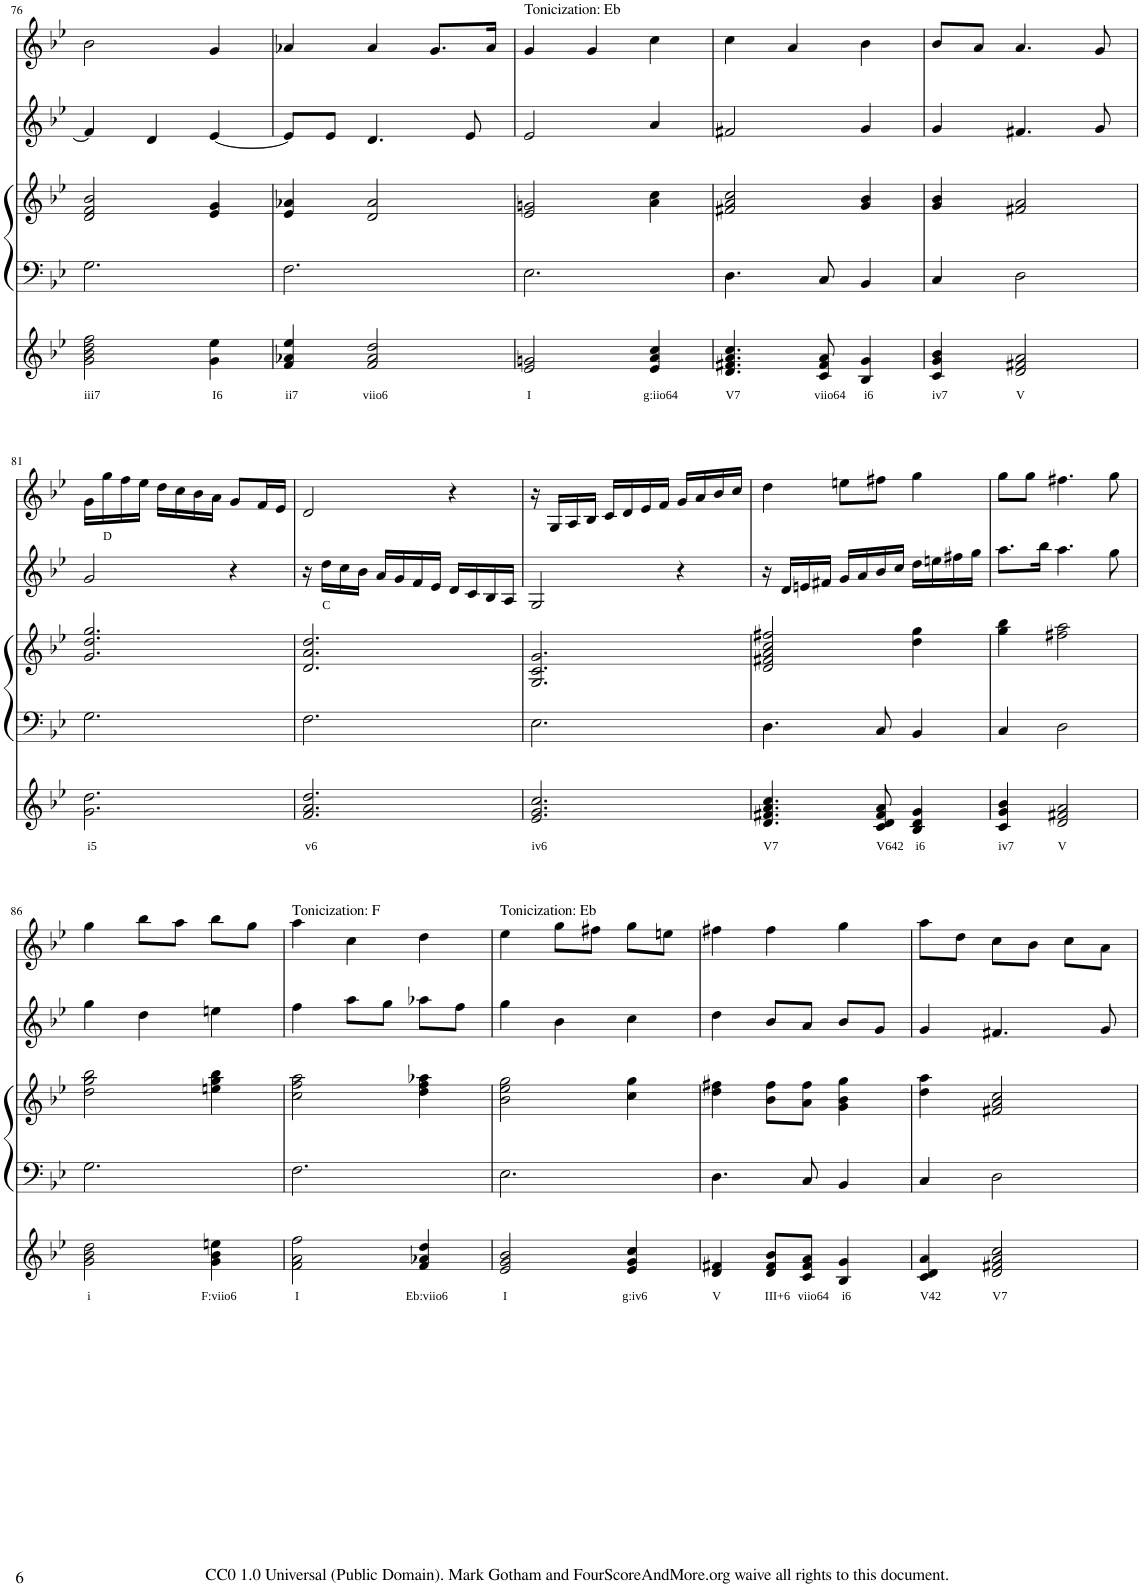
**kern	**text	**kern	**kern	**kern	**text	**kern	**text
*part5	*part5	*part4	*part3	*part2	*part2	*part1	*part1
*staff5	*staff5	*staff4	*staff3	*staff2	*staff2	*staff1	*staff1
*I"Full reduction	*	*I"Basso Continuo	*I"Vln Chd Reduction	*I"Violin 2	*	*I"Violin 1	*
*	*	*	*	*I'Vln	*	*I'Vln	*
!!LO:PB:g=z
*clefG2	*	*clefF4	*clefG2	*clefG2	*	*clefG2	*
*k[b-e-]	*	*k[b-e-]	*k[b-e-]	*k[b-e-]	*	*k[b-e-]	*
*M3/4	*	*M3/4	*M3/4	*M3/4	*	*M3/4	*
=76	=76	=76	=76	=76	=76	=76	=76
!	!LO:LY:b	!	!	!	!	!	!
2g\ 2b-\ 2dd\ 2ff\	iii7	2.G\	2d/ 2f/ 2b-/	4f/]	.	2b-\	.
.	.	.	.	4d/	.	.	.
!	!LO:LY:b	!	!	!	!	!	!
4g\ 4ee-\	I6	.	4e-/ 4g/	[4e-/	.	4g/	.
=77	=77	=77	=77	=77	=77	=77	=77
!	!LO:LY:b	!	!	!	!	!	!
4f/ 4a-X/ 4ee-/	ii7	2.F\	4e-/ 4a-X/	8e-/L]	.	4a-X/	.
.	.	.	.	8e-/J	.	.	.
!	!LO:LY:b	!	!	!	!	!	!
2f/ 2a-/ 2dd/	viio6	.	2d/ 2a-/	4.d/	.	4a-/	.
.	.	.	.	.	.	8.g/L	.
.	.	.	.	8e-/	.	.	.
.	.	.	.	.	.	16a-/Jk	.
=78	=78	=78	=78	=78	=78	=78	=78
!	!	!	!	!	!	!LO:TX:a:t=Tonicization&colon; Eb	!
!	!LO:LY:b	!	!	!	!	!	!
2e-/ 2gn/	I	2.E-\	2e-/ 2gn/	2e-/	.	4g/	.
.	.	.	.	.	.	4g/	.
!	!LO:LY:b	!	!	!	!	!	!
4e-/ 4a/ 4cc/	g:iio64	.	4a\ 4cc\	4a/	.	4cc\	.
=79	=79	=79	=79	=79	=79	=79	=79
!	!LO:LY:b	!	!	!	!	!	!
4.d/ 4.f#X/ 4.a/ 4.cc/	V7	4.D\	2f#X/ 2a/ 2cc/	2f#X/	.	4cc\	.
.	.	.	.	.	.	4a/	.
!	!LO:LY:b	!	!	!	!	!	!
8c/ 8f#/ 8a/	viio64	8C/	.	.	.	.	.
!	!LO:LY:b	!	!	!	!	!	!
4B-/ 4g/	i6	4BB-/	4g/ 4b-/	4g/	.	4b-\	.
=80	=80	=80	=80	=80	=80	=80	=80
!	!LO:LY:b	!	!	!	!	!	!
4c/ 4g/ 4b-/	iv7	4C/	4g/ 4b-/	4g/	.	8b-/L	.
.	.	.	.	.	.	8a/J	.
!	!LO:LY:b	!	!	!	!	!	!
2d/ 2f#X/ 2a/	V	2D\	2f#X/ 2a/	4.f#X/	.	4.a/	.
.	.	.	.	8g/	.	8g/	.
!!LO:LB:g=z
=81	=81	=81	=81	=81	=81	=81	=81
!	!LO:LY:b	!	!	!	!	!	!
2.g\ 2.dd\	i5	2.G\	2.g/ 2.dd/ 2.gg/	2g/	.	16g\LL	.
!	!	!	!	!	!	!	!LO:LY:b
.	.	.	.	.	.	16gg\	D
.	.	.	.	.	.	16ff\	.
.	.	.	.	.	.	16ee-\JJ	.
.	.	.	.	.	.	16dd\LL	.
.	.	.	.	.	.	16cc\	.
.	.	.	.	.	.	16b-\	.
.	.	.	.	.	.	16a\JJ	.
.	.	.	.	4r	.	8g/L	.
.	.	.	.	.	.	16f/L	.
.	.	.	.	.	.	16e-/JJ	.
=82	=82	=82	=82	=82	=82	=82	=82
!	!LO:LY:b	!	!	!	!	!	!
2.f/ 2.a/ 2.dd/	v6	2.F\	2.d/ 2.a/ 2.dd/	16r	.	2d/	.
!	!	!	!	!	!LO:LY:b	!	!
.	.	.	.	16dd\LL	C	.	.
.	.	.	.	16cc\	.	.	.
.	.	.	.	16b-\JJ	.	.	.
.	.	.	.	16a/LL	.	.	.
.	.	.	.	16g/	.	.	.
.	.	.	.	16f/	.	.	.
.	.	.	.	16e-/JJ	.	.	.
.	.	.	.	16d/LL	.	4r	.
.	.	.	.	16c/	.	.	.
.	.	.	.	16B-/	.	.	.
.	.	.	.	16A/JJ	.	.	.
=83	=83	=83	=83	=83	=83	=83	=83
!	!LO:LY:b	!	!	!	!	!	!
2.e-/ 2.g/ 2.cc/	iv6	2.E-\	2.G/ 2.c/ 2.g/	2G/	.	16r	.
.	.	.	.	.	.	16G/LL	.
.	.	.	.	.	.	16A/	.
.	.	.	.	.	.	16B-/JJ	.
.	.	.	.	.	.	16c/LL	.
.	.	.	.	.	.	16d/	.
.	.	.	.	.	.	16e-/	.
.	.	.	.	.	.	16f/JJ	.
.	.	.	.	4r	.	16g/LL	.
.	.	.	.	.	.	16a/	.
.	.	.	.	.	.	16b-/	.
.	.	.	.	.	.	16cc/JJ	.
=84	=84	=84	=84	=84	=84	=84	=84
!	!LO:LY:b	!	!	!	!	!	!
4.d/ 4.f#X/ 4.a/ 4.cc/	V7	4.D\	2d/ 2f#X/ 2a/ 2cc/ 2ff#X/	16r	.	4dd\	.
.	.	.	.	16d/LL	.	.	.
.	.	.	.	16en/	.	.	.
.	.	.	.	16f#X/JJ	.	.	.
.	.	.	.	16g/LL	.	8een\L	.
.	.	.	.	16a/	.	.	.
!	!LO:LY:b	!	!	!	!	!	!
8c/ 8d/ 8f#/ 8a/	V642	8C/	.	16b-/	.	8ff#X\J	.
.	.	.	.	16cc/JJ	.	.	.
!	!LO:LY:b	!	!	!	!	!	!
4B-/ 4d/ 4g/	i6	4BB-/	4dd\ 4gg\	16dd\LL	.	4gg\	.
.	.	.	.	16een\	.	.	.
.	.	.	.	16ff#X\	.	.	.
.	.	.	.	16gg\JJ	.	.	.
=85	=85	=85	=85	=85	=85	=85	=85
!	!LO:LY:b	!	!	!	!	!	!
4c/ 4g/ 4b-/	iv7	4C/	4gg\ 4bb-\	8.aa\L	.	8gg\L	.
.	.	.	.	.	.	8gg\J	.
.	.	.	.	16bb-\Jk	.	.	.
!	!LO:LY:b	!	!	!	!	!	!
2d/ 2f#X/ 2a/	V	2D\	2ff#X\ 2aa\	4.aa\	.	4.ff#X\	.
.	.	.	.	8gg\	.	8gg\	.
!!LO:LB:g=z
=86	=86	=86	=86	=86	=86	=86	=86
!	!LO:LY:b	!	!	!	!	!	!
2g\ 2b-\ 2dd\	i	2.G\	2dd\ 2gg\ 2bb-\	4gg\	.	4gg\	.
.	.	.	.	4dd\	.	8bb-\L	.
.	.	.	.	.	.	8aa\J	.
!	!LO:LY:b	!	!	!	!	!	!
4g\ 4b-\ 4een\	F:viio6	.	4een\ 4gg\ 4bb-\	4een\	.	8bb-\L	.
.	.	.	.	.	.	8gg\J	.
=87	=87	=87	=87	=87	=87	=87	=87
!	!	!	!	!	!	!LO:TX:a:t=Tonicization&colon; F	!
!	!LO:LY:b	!	!	!	!	!	!
2f\ 2a\ 2ff\	I	2.F\	2cc\ 2ff\ 2aa\	4ff\	.	4aa\	.
.	.	.	.	8aa\L	.	4cc\	.
.	.	.	.	8gg\J	.	.	.
!	!LO:LY:b	!	!	!	!	!	!
4f/ 4a-X/ 4dd/	Eb:viio6	.	4dd\ 4ff\ 4aa-X\	8aa-X\L	.	4dd\	.
.	.	.	.	8ff\J	.	.	.
=88	=88	=88	=88	=88	=88	=88	=88
!	!	!	!	!	!	!LO:TX:a:t=Tonicization&colon; Eb	!
!	!LO:LY:b	!	!	!	!	!	!
2e-/ 2g/ 2b-/	I	2.E-\	2b-\ 2ee-\ 2gg\	4gg\	.	4ee-\	.
.	.	.	.	4b-\	.	8gg\L	.
.	.	.	.	.	.	8ff#X\J	.
!	!LO:LY:b	!	!	!	!	!	!
4e-/ 4g/ 4cc/	g:iv6	.	4cc\ 4gg\	4cc\	.	8gg\L	.
.	.	.	.	.	.	8een\J	.
=89	=89	=89	=89	=89	=89	=89	=89
!	!LO:LY:b	!	!	!	!	!	!
4d/ 4f#X/	V	4.D\	4dd\ 4ff#X\	4dd\	.	4ff#X\	.
!	!LO:LY:b	!	!	!	!	!	!
8d/ 8f#/ 8b-/L	III+6	.	8b-\ 8ff#\L	8b-/L	.	4ff#\	.
!	!LO:LY:b	!	!	!	!	!	!
8c/ 8f#/ 8a/J	viio64	8C/	8a\ 8ff#\J	8a/J	.	.	.
!	!LO:LY:b	!	!	!	!	!	!
4B-/ 4g/	i6	4BB-/	4g\ 4b-\ 4gg\	8b-/L	.	4gg\	.
.	.	.	.	8g/J	.	.	.
=90	=90	=90	=90	=90	=90	=90	=90
!	!LO:LY:b	!	!	!	!	!	!
4c/ 4d/ 4a/	V42	4C/	4dd\ 4aa\	4g/	.	8aa\L	.
.	.	.	.	.	.	8dd\J	.
!	!LO:LY:b	!	!	!	!	!	!
2d/ 2f#X/ 2a/ 2cc/	V7	2D\	2f#X/ 2a/ 2cc/	4.f#X/	.	8cc\L	.
.	.	.	.	.	.	8b-\J	.
.	.	.	.	.	.	8cc\L	.
.	.	.	.	8g/	.	8a\J	.
=	=	=	=	=	=	=	=
*-	*-	*-	*-	*-	*-	*-	*-
